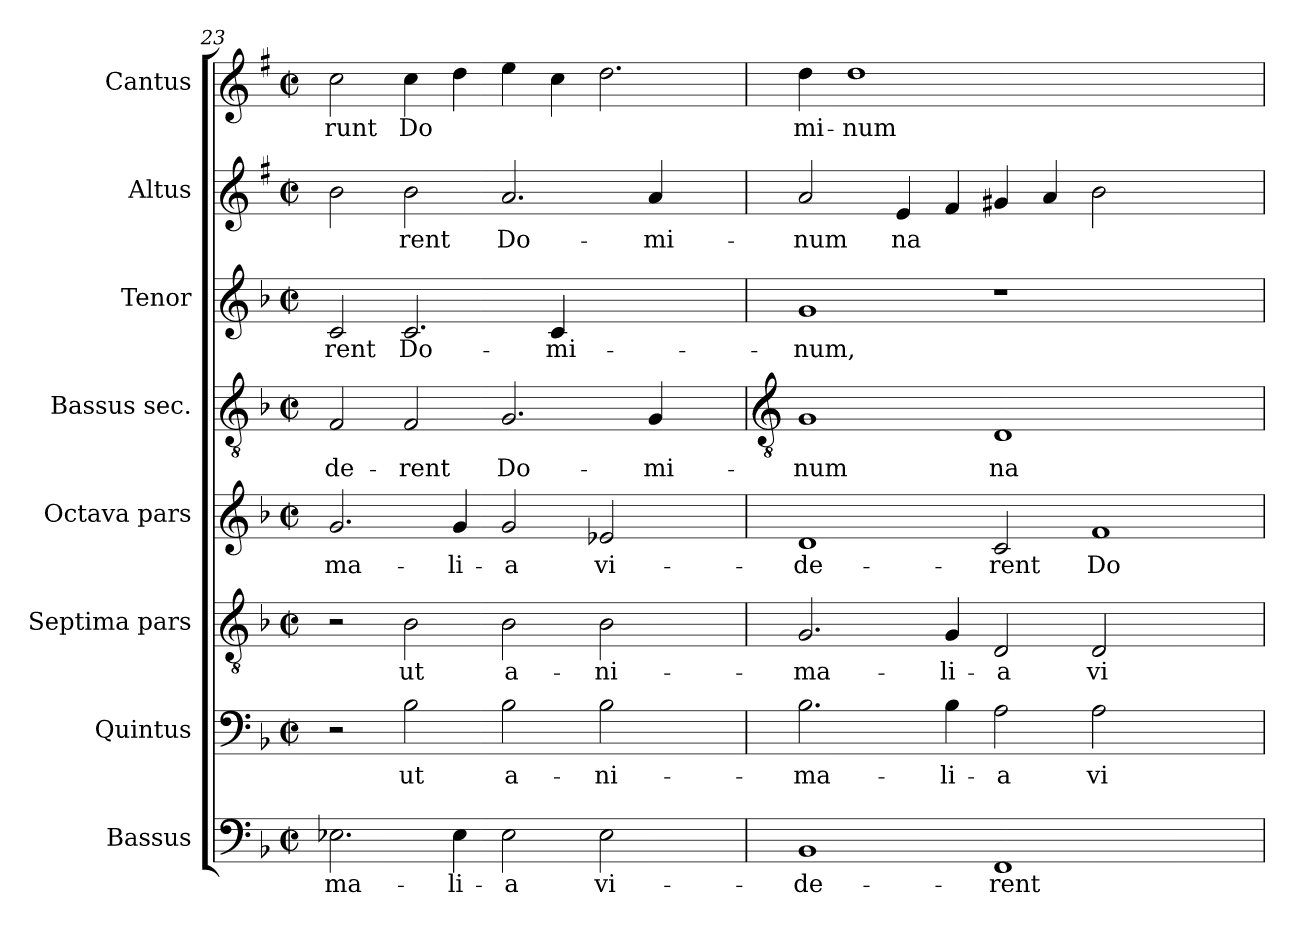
**kern	**text	**kern	**text	**kern	**text	**kern	**text	**kern	**text	**kern	**text	**kern	**text	**kern	**text
*part8	*part8	*part7	*part7	*part6	*part6	*part5	*part5	*part4	*part4	*part3	*part3	*part2	*part2	*part1	*part1
*staff8	*staff8	*staff7	*staff7	*staff6	*staff6	*staff5	*staff5	*staff4	*staff4	*staff3	*staff3	*staff2	*staff2	*staff1	*staff1
*I"Bassus	*	*I"Quintus	*	*I"Septima pars	*	*I"Octava pars	*	*I"Bassus sec.	*	*I"Tenor	*	*I"Altus	*	*I"Cantus	*
*clefF4	*	*clefF4	*	*clefGv2	*	*clefG2	*	*clefGv2	*	*clefG2	*	*clefG2	*	*clefG2	*
*	*	*	*	*	*	*	*	*	*	*	*	*ITrd1c2	*	*ITrd1c2	*
*k[b-]	*	*k[b-]	*	*k[b-]	*	*k[b-]	*	*k[b-]	*	*k[b-]	*	*k[b-]	*	*k[b-]	*
*F:	*	*F:	*	*F:	*	*F:	*	*F:	*	*F:	*	*F:	*	*F:	*
*M4/2	*	*M4/2	*	*M4/2	*	*M4/2	*	*M4/2	*	*M4/2	*	*M4/2	*	*M4/2	*
*met(c|)	*	*met(c|)	*	*met(c|)	*	*met(c|)	*	*met(c|)	*	*met(c|)	*	*met(c|)	*	*met(c|)	*
=23	=23	=23	=23	=23	=23	=23	=23	=23	=23	=23	=23	=23	=23	=23	=23
!	!LO:LY:b	!	!	!	!	!	!LO:LY:b	!	!LO:LY:b	!	!LO:LY:b	!	!	!	!LO:LY:b
2.E-X	-ma-	2r	.	2r	.	2.g	-ma-	2F	-de-	2c	-rent	2a	.	2b-	-runt
!	!	!	!LO:LY:b	!	!LO:LY:b	!	!	!	!LO:LY:b	!	!LO:LY:b	!	!LO:LY:b	!	!LO:LY:b
.	.	2B-	ut	2B-	ut	.	.	2F	-rent	2.c	Do-	2a	-rent	4b-	Do
!	!LO:LY:b	!	!	!	!	!	!LO:LY:b	!	!	!	!	!	!	!	!
4E-	-li-	.	.	.	.	4g	-li-	.	.	.	.	.	.	4cc	.
!	!LO:LY:b	!	!LO:LY:b	!	!LO:LY:b	!	!LO:LY:b	!	!LO:LY:b	!	!	!	!LO:LY:b	!	!
2E-	-a	2B-	a-	2B-	a-	2g	-a	2.G	Do-	.	.	2.g	Do-	4dd	.
!	!	!	!	!	!	!	!	!	!	!	!LO:LY:b	!	!	!	!
.	.	.	.	.	.	.	.	.	.	4c	-mi-	.	.	4b-	.
!	!LO:LY:b	!	!LO:LY:b	!	!LO:LY:b	!	!LO:LY:b	!	!	!	!	!	!	!	!
2E-	vi-	2B-	-ni-	2B-	-ni-	2e-X	vi-	.	.	2.ryy	.	.	.	2.cc	.
!	!	!	!	!	!	!	!	!	!LO:LY:b	!	!	!	!LO:LY:b	!	!
.	.	.	.	.	.	.	.	4G	-mi-	.	.	4g	-mi-	.	.
4ryy	.	4ryy	.	4ryy	.	4ryy	.	4ryy	.	.	.	4ryy	.	.	.
!!LO:LB:g=z
=24	=24	=24	=24	=24	=24	=24	=24	=24	=24	=24	=24	=24	=24	=24	=24
*	*	*	*	*	*	*	*	*clefGv2	*	*	*	*	*	*	*
!	!LO:LY:b	!	!LO:LY:b	!	!LO:LY:b	!	!LO:LY:b	!	!LO:LY:b	!	!LO:LY:b	!	!LO:LY:b	!	!LO:LY:b
1BB-	-de-	2.B-	-ma-	2.G	-ma-	1d	-de-	1G	-num	1g	-num,	2g	-num	4cc	mi-
!	!	!	!	!	!	!	!	!	!	!	!	!	!	!	!LO:LY:b
.	.	.	.	.	.	.	.	.	.	.	.	.	.	1cc	-num
!	!	!	!	!	!	!	!	!	!	!	!	!	!LO:LY:b	!	!
.	.	.	.	.	.	.	.	.	.	.	.	4d	na	.	.
!	!	!	!LO:LY:b	!	!LO:LY:b	!	!	!	!	!	!	!	!	!	!
.	.	4B-	-li-	4G	-li-	.	.	.	.	.	.	4e	.	.	.
!	!LO:LY:b	!	!LO:LY:b	!	!LO:LY:b	!	!LO:LY:b	!	!LO:LY:b	!	!	!	!	!	!
1FF	-rent	2A	-a	2D	-a	2c	-rent	1D	na-	1r	.	4f#X	.	.	.
.	.	.	.	.	.	.	.	.	.	.	.	4g	.	1ryy	.
!	!	!	!LO:LY:b	!	!LO:LY:b	!	!LO:LY:b	!	!	!	!	!	!	!	!
.	.	2A	vi-	2D	vi-	1f	Do-	.	.	.	.	2a	.	.	.
2ryy	.	2ryy	.	2ryy	.	.	.	2ryy	.	2ryy	.	2ryy	.	.	.
.	.	.	.	.	.	.	.	.	.	.	.	.	.	4ryy	.
=	=	=	=	=	=	=	=	=	=	=	=	=	=	=	=
*-	*-	*-	*-	*-	*-	*-	*-	*-	*-	*-	*-	*-	*-	*-	*-
